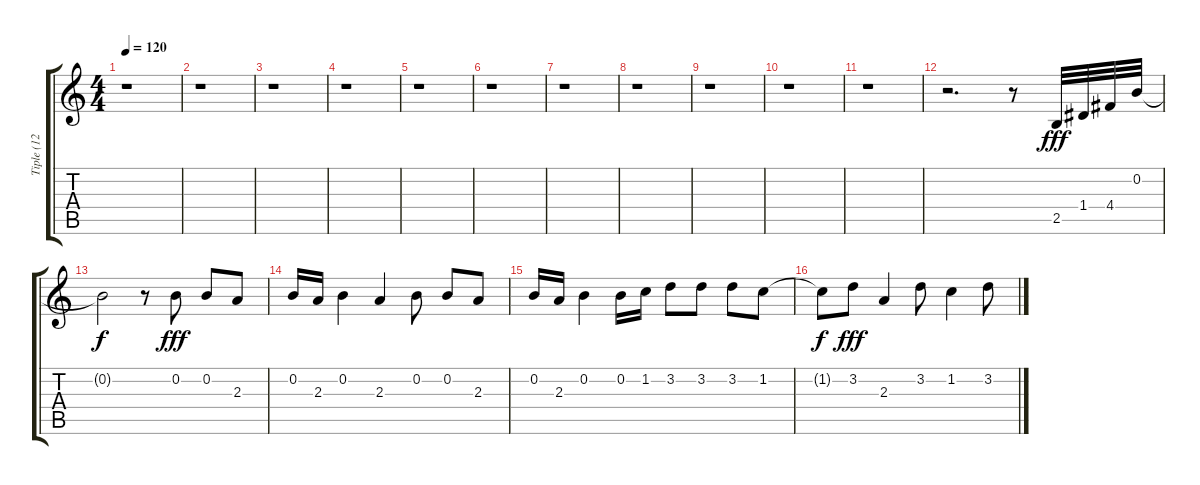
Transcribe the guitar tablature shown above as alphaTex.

\track ("Tiple (12 string Guitar)" "Tiple (12 ") {instrument acousticguitarsteel}
\staff {score tabs}
\tuning (E4 B3 G3 D3 A2 E2) {hide}
\ts (4 4)
\tempo 120
\clef g2
\ks c
r.1{dy fff} |
r.1 |
r.1 |
r.1 |
r.1 |
r.1 |
r.1 |
r.1 |
r.1 |
r.1 |
r.1 |
r.2{d} r.8 2.5.32 1.4.32 4.4.32 0.2.32 |
0.2{t}.2{dy f} r.8 0.2.8{dy fff} 0.2.8 2.3.8 |
0.2.16 2.3.16 0.2.4 2.3.4 0.2.8 0.2.8 2.3.8 |
0.2.16 2.3.16 0.2.4 0.2.16 1.2.16 3.2.8 3.2.8 3.2.8 1.2.8 |
1.2{t}.8{dy f} 3.2.8{dy fff} 2.3.4 3.2.8 1.2.4 3.2.8
